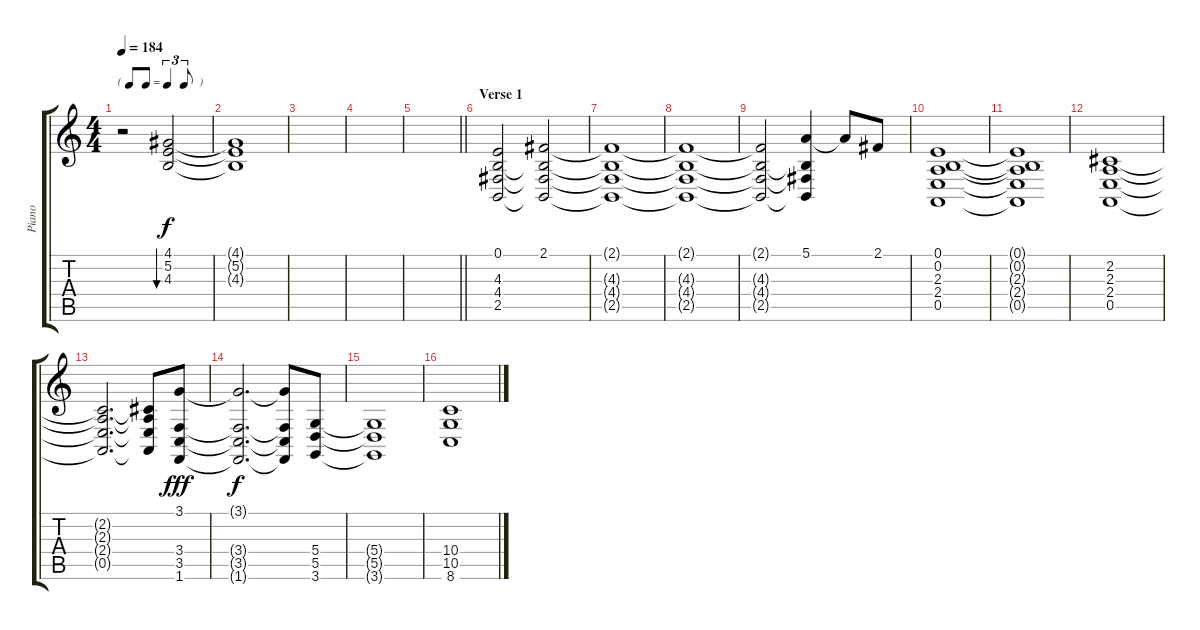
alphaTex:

\track ("Piano" "Piano") {instrument acousticgrandpiano}
\staff {score tabs}
\tuning (E4 B3 G3 D3 A2 E2) {hide}
\ts (4 4)
\tf triplet8th
\tempo 184
\clef g2
\ks c
r.2{dy f} (4.1 5.2 4.3).2{bu 240} |
(4.1{t} 5.2{t} 4.3{t}).1 |
|
|
\barLineRight lightlight
|
\section ("" "Verse 1")
(0.1 4.3 4.4 2.5).2 (2.1 4.3{t} 4.4{t} 2.5{t}).2 |
(2.1{t} 4.3{t} 4.4{t} 2.5{t}).1 |
(2.1{t} 4.3{t} 4.4{t} 2.5{t}).1 |
(2.1{t} 4.3{t} 4.4{t} 2.5{t}).2 (5.1 4.3{t} 4.4{t} 2.5{t}).4 5.1{t}.8 2.1.8 |
(0.1 0.2 2.3 2.4 0.5).1 |
(0.1{t} 0.2{t} 2.3{t} 2.4{t} 0.5{t}).1 |
(2.2 2.3 2.4 0.5).1 |
(2.2{t} 2.3{t} 2.4{t} 0.5{t}).2{d} (2.2{t} 2.3{t} 2.4{t} 0.5{t}).8 (3.1 3.4 3.5 1.6).8{dy fff} |
(3.1{t} 3.4{t} 3.5{t} 1.6{t}).2{d dy f} (3.1{t} 3.4{t} 3.5{t} 1.6{t}).8 (5.4 5.5 3.6).8 |
(5.4{t} 5.5{t} 3.6{t}).1 |
(10.4 10.5 8.6).1
